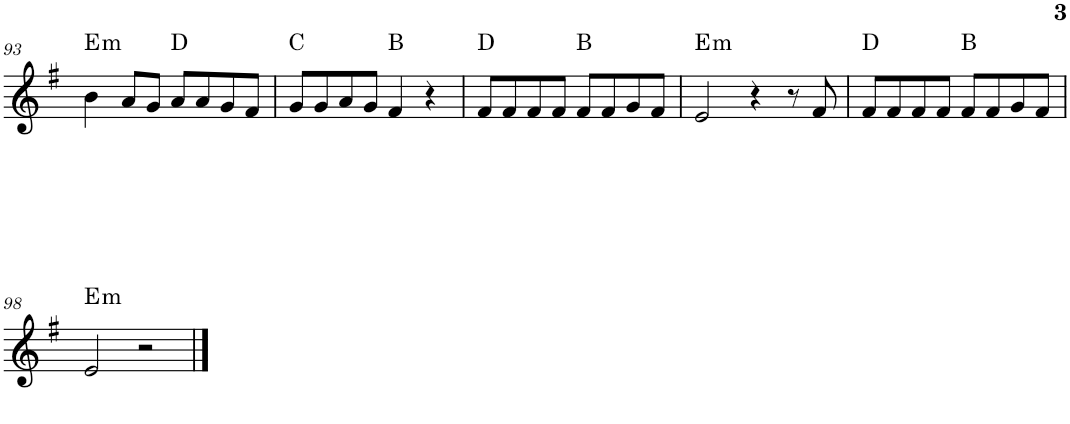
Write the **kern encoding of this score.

**kern	**harte
*part1	*part1
*staff1	*
*I"Piano	*
*I'Pno.	*
!!LO:PB:g=z
*clefG2	*
*k[f#]	*
*M4/4	*
=93	=93
!	!LO:H:kt=m
4b\	E:min
8a/L	.
8g/J	.
8a/L	D:maj
8a/	.
8g/	.
8f#/J	.
=94	=94
8g/L	C:maj
8g/	.
8a/	.
8g/J	.
4f#/	B:maj
4r	.
=95	=95
8f#/L	D:maj
8f#/	.
8f#/	.
8f#/J	.
8f#/L	B:maj
8f#/	.
8g/	.
8f#/J	.
=96	=96
!	!LO:H:kt=m
2e/	E:min
4r	.
8r	.
8f#/	.
=97	=97
8f#/L	D:maj
8f#/	.
8f#/	.
8f#/J	.
8f#/L	B:maj
8f#/	.
8g/	.
8f#/J	.
!!LO:LB:g=z
=98	=98
!	!LO:H:kt=m
2e/	E:min
2r	.
==	==
*-	*-
